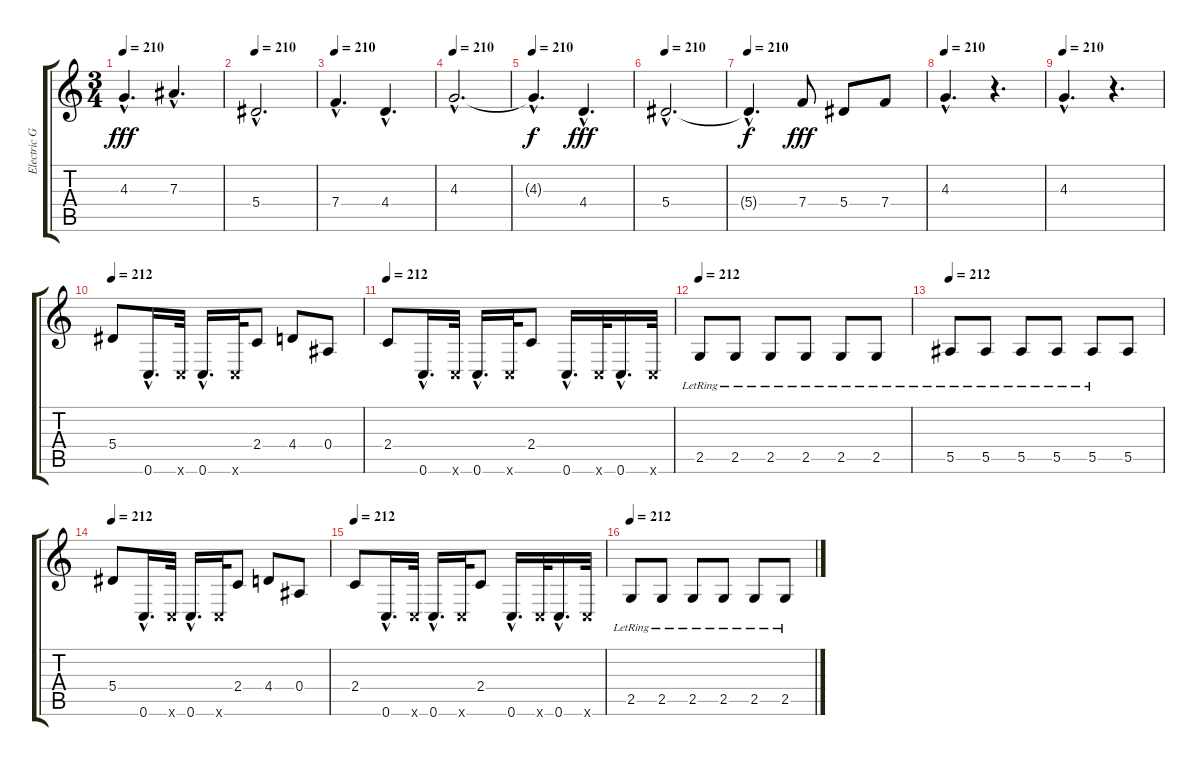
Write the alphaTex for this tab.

\track ("Electric Guitar 1" "Electric G") {instrument distortionguitar}
\staff {score tabs}
\tuning (C4 G3 Eb3 Bb2 F2 C2) {hide}
\ts (3 4)
\tempo 210
\clef g2
\ks c
4.3{hac}.4{d dy fff} 7.3{hac}.4{d} |
\tempo 210
5.4{hac}.2{d} |
\tempo 210
7.4{hac}.4{d} 4.4{hac}.4{d} |
\tempo 210
4.3{hac}.2{d} |
\tempo 210
4.3{hac t}.4{d dy f} 4.4{hac}.4{d dy fff} |
\tempo 210
5.4{hac}.2{d} |
\tempo 210
5.4{hac t}.4{d dy f} 7.4.8{dy fff} 5.4.8 7.4.8 |
\tempo 210
4.3{hac}.4{d} r.4{d} |
\tempo 210
4.3{hac}.4{d} r.4{d} |
\tempo 212
5.4.8 0.6{hac}.16{d} 0.6{x}.32 0.6{hac}.16{d} 0.6{x}.32 2.4.8 4.4.8 0.4.8 |
\tempo 212
2.4.8 0.6{hac}.16{d} 0.6{x}.32 0.6{hac}.16{d} 0.6{x}.32 2.4.8 0.6{hac}.16{d} 0.6{x}.32 0.6{hac}.16{d} 0.6{x}.32 |
\tempo 212
2.5{lr}.8 2.5{lr}.8 2.5{lr}.8 2.5{lr}.8 2.5{lr}.8 2.5{lr}.8 |
\tempo 212
5.5{lr}.8 5.5{lr}.8 5.5{lr}.8 5.5{lr}.8 5.5{lr}.8 5.5.8 |
\tempo 212
5.4.8 0.6{hac}.16{d} 0.6{x}.32 0.6{hac}.16{d} 0.6{x}.32 2.4.8 4.4.8 0.4.8 |
\tempo 212
2.4.8 0.6{hac}.16{d} 0.6{x}.32 0.6{hac}.16{d} 0.6{x}.32 2.4.8 0.6{hac}.16{d} 0.6{x}.32 0.6{hac}.16{d} 0.6{x}.32 |
\tempo 212
2.5{lr}.8 2.5{lr}.8 2.5{lr}.8 2.5{lr}.8 2.5{lr}.8 2.5{lr}.8
